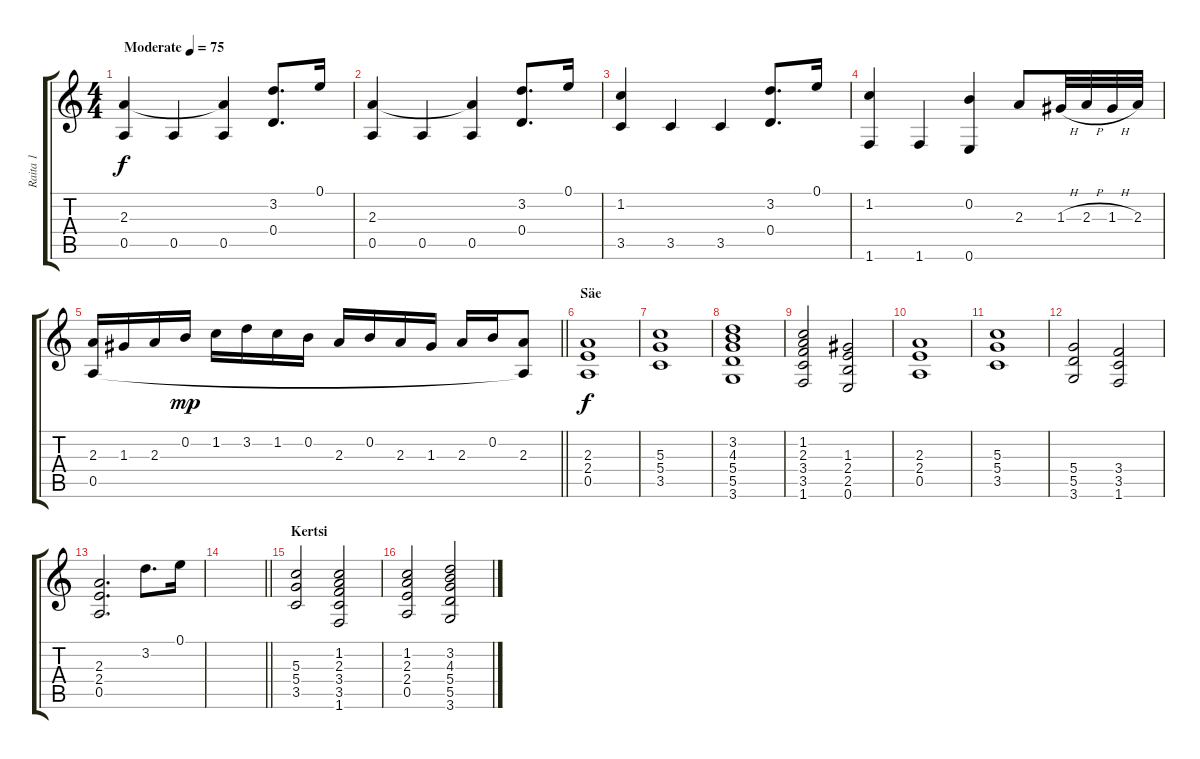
\track ("Raita 1" "Raita 1") {instrument electricguitarclean}
\staff {score tabs}
\tuning (E4 B3 G3 D3 A2 E2) {hide}
\ts (4 4)
\tempo (75 "Moderate")
\clef g2
\ks c
(2.3 0.5).4{dy f instrument electricguitarclean} 0.5.4 (2.3{t} 0.5).4 (3.2 0.4).8{d} 0.1.16 |
(2.3 0.5).4 0.5.4 (2.3{t} 0.5).4 (3.2 0.4).8{d} 0.1.16 |
(1.2 3.5).4 3.5.4 3.5.4 (3.2 0.4).8{d} 0.1.16 |
(1.2 1.6).4 1.6.4 (0.2 0.6).4 2.3.8 1.3{h}.32 2.3{h}.32 1.3{h}.32 2.3.32 |
\barLineRight lightlight
(2.3 0.5).16 1.3.16 2.3.16 0.2.16{dy mp} 1.2.16 3.2.16 1.2.16 0.2.16 2.3.16 0.2.16 2.3.16 1.3.16 2.3.16 0.2.16 (2.3 0.5{t}).8 |
\section ("" "Säe")
(2.3 2.4 0.5).1{dy f} |
(5.3 5.4 3.5).1 |
(3.2 4.3 5.4 5.5 3.6).1 |
(1.2 2.3 3.4 3.5 1.6).2 (1.3 2.4 2.5 0.6).2 |
(2.3 2.4 0.5).1 |
(5.3 5.4 3.5).1 |
(5.4 5.5 3.6).2 (3.4 3.5 1.6).2 |
(2.3 2.4 0.5).2{d} 3.2.8{d} 0.1.16 |
\barLineRight lightlight
|
\section ("" "Kertsi")
(5.3 5.4 3.5).2 (1.2 2.3 3.4 3.5 1.6).2 |
(1.2 2.3 2.4 0.5).2 (3.2 4.3 5.4 5.5 3.6).2
